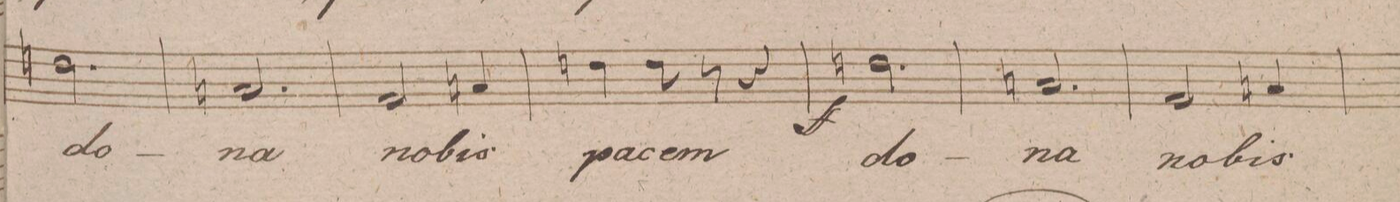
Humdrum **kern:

**kern	**text	**dynam
*I"Tenore	*	*
*clefC4	*	*
*k[f#c#g#d#]	*	*
*M3/4	*	*
2.cn	do-	.
=138	=138	=138
2.Gn	-na	.
=139	=139	=139
2E	no-	.
4Gn	-bis	.
=140	=140	=140
4cn	pa-	.
8c	-cem,	.
8r	.	.
4r	.	.
=141	=141	=141
2.cn	do-	ff
=142	=142	=142
2.Gn	-na	.
=143	=143	=143
2E	no-	.
4Gn	-bis	.
=144	=144	=144
*-	*-	*-
